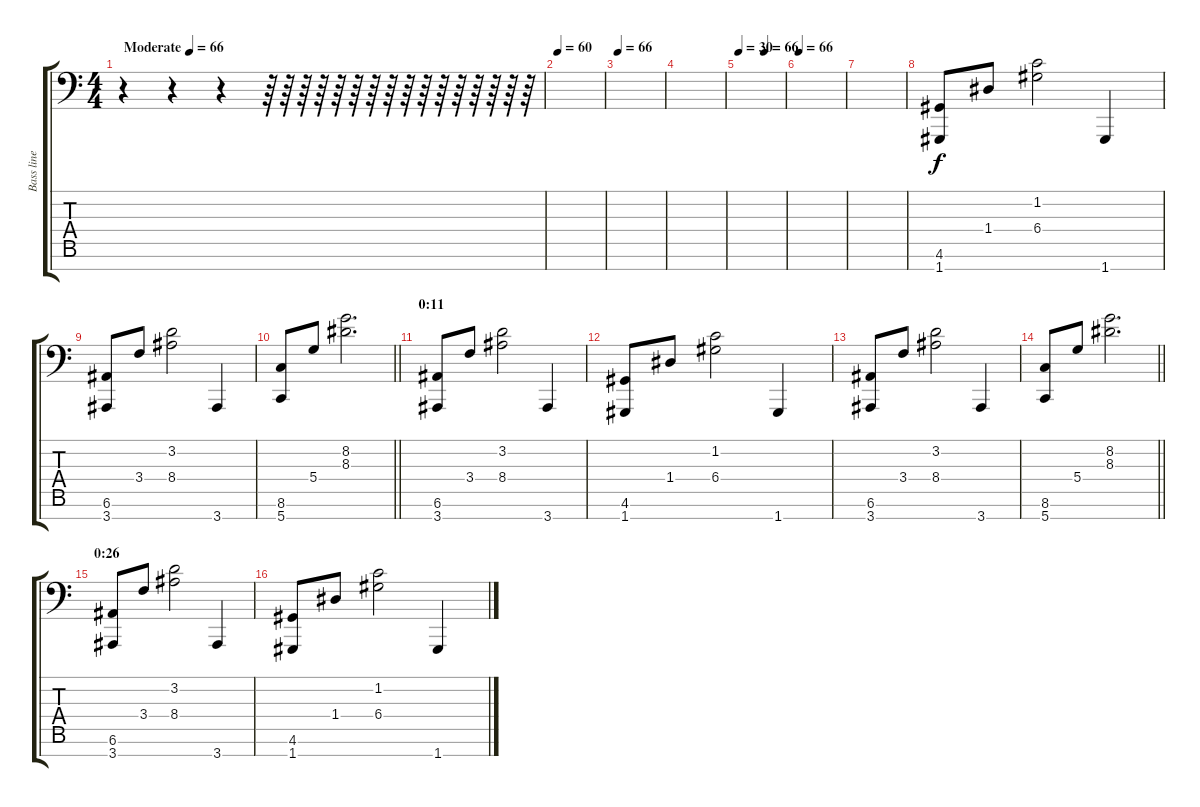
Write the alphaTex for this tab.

\track ("Bass line" "Bass line") {instrument acousticgrandpiano}
\staff {score tabs}
\tuning (E4 B3 G3 D3 A2 E2 G1) {hide}
\ts (4 4)
\tempo (66 "Moderate")
\clef f4
\ks c
r.4{dy f instrument acousticgrandpiano} r.4 r.4 r.64 r.64 r.64 r.64 r.64 r.64 r.64 r.64 r.64 r.64 r.64 r.64 r.64 r.64 r.64 r.64 |
\tempo 60
|
\tempo 66
|
|
\tempo 30
\tempo (66 0.5625)
|
\tempo 66
|
|
(4.6 1.7).8 1.4.8 (1.2 6.4).2 1.7.4 |
(6.6 3.7).8 3.4.8 (3.2 8.4).2 3.7.4 |
\barLineRight lightlight
(8.6 5.7).8 5.4.8 (8.2 8.3).2{d} |
\section ("" "0:11")
(6.6 3.7).8 3.4.8 (3.2 8.4).2 3.7.4 |
(4.6 1.7).8 1.4.8 (1.2 6.4).2 1.7.4 |
(6.6 3.7).8 3.4.8 (3.2 8.4).2 3.7.4 |
\barLineRight lightlight
(8.6 5.7).8 5.4.8 (8.2 8.3).2{d} |
\section ("" "0:26")
(6.6 3.7).8 3.4.8 (3.2 8.4).2 3.7.4 |
(4.6 1.7).8 1.4.8 (1.2 6.4).2 1.7.4
